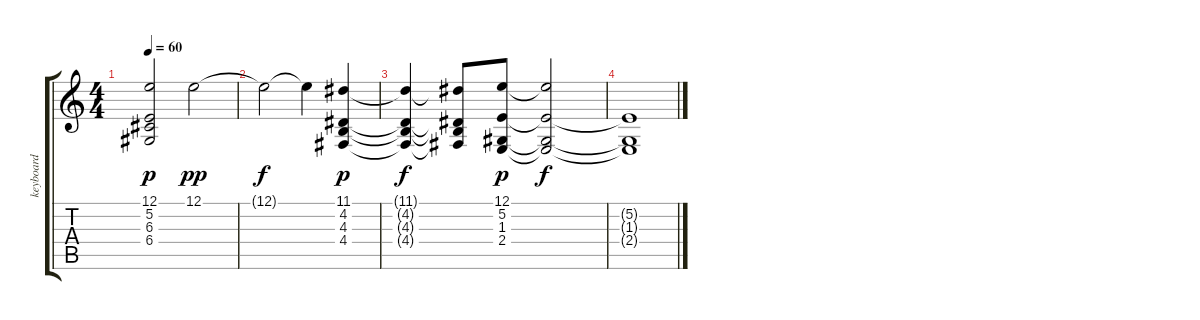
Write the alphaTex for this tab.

\track ("keyboard" "keyboard") {instrument stringensemble1}
\staff {score tabs}
\tuning (E4 B3 G3 D3 A2 E2) {hide}
\ts (4 4)
\tempo 60
\clef g2
\ks c
(12.1 5.2 6.3 6.4).2{dy p} 12.1.2{dy pp} |
12.1{t}.2{dy f} 12.1{t}.4 (11.1 4.2 4.3 4.4).4{dy p} |
(11.1{t} 4.2{t} 4.3{t} 4.4{t}).4{dy f} (11.1{t} 4.2{t} 4.3{t} 4.4{t}).8 (12.1 5.2 1.3 2.4).8{dy p} (12.1{t} 5.2{t} 1.3{t} 2.4{t}).2{dy f} |
(5.2{t} 1.3{t} 2.4{t}).1
